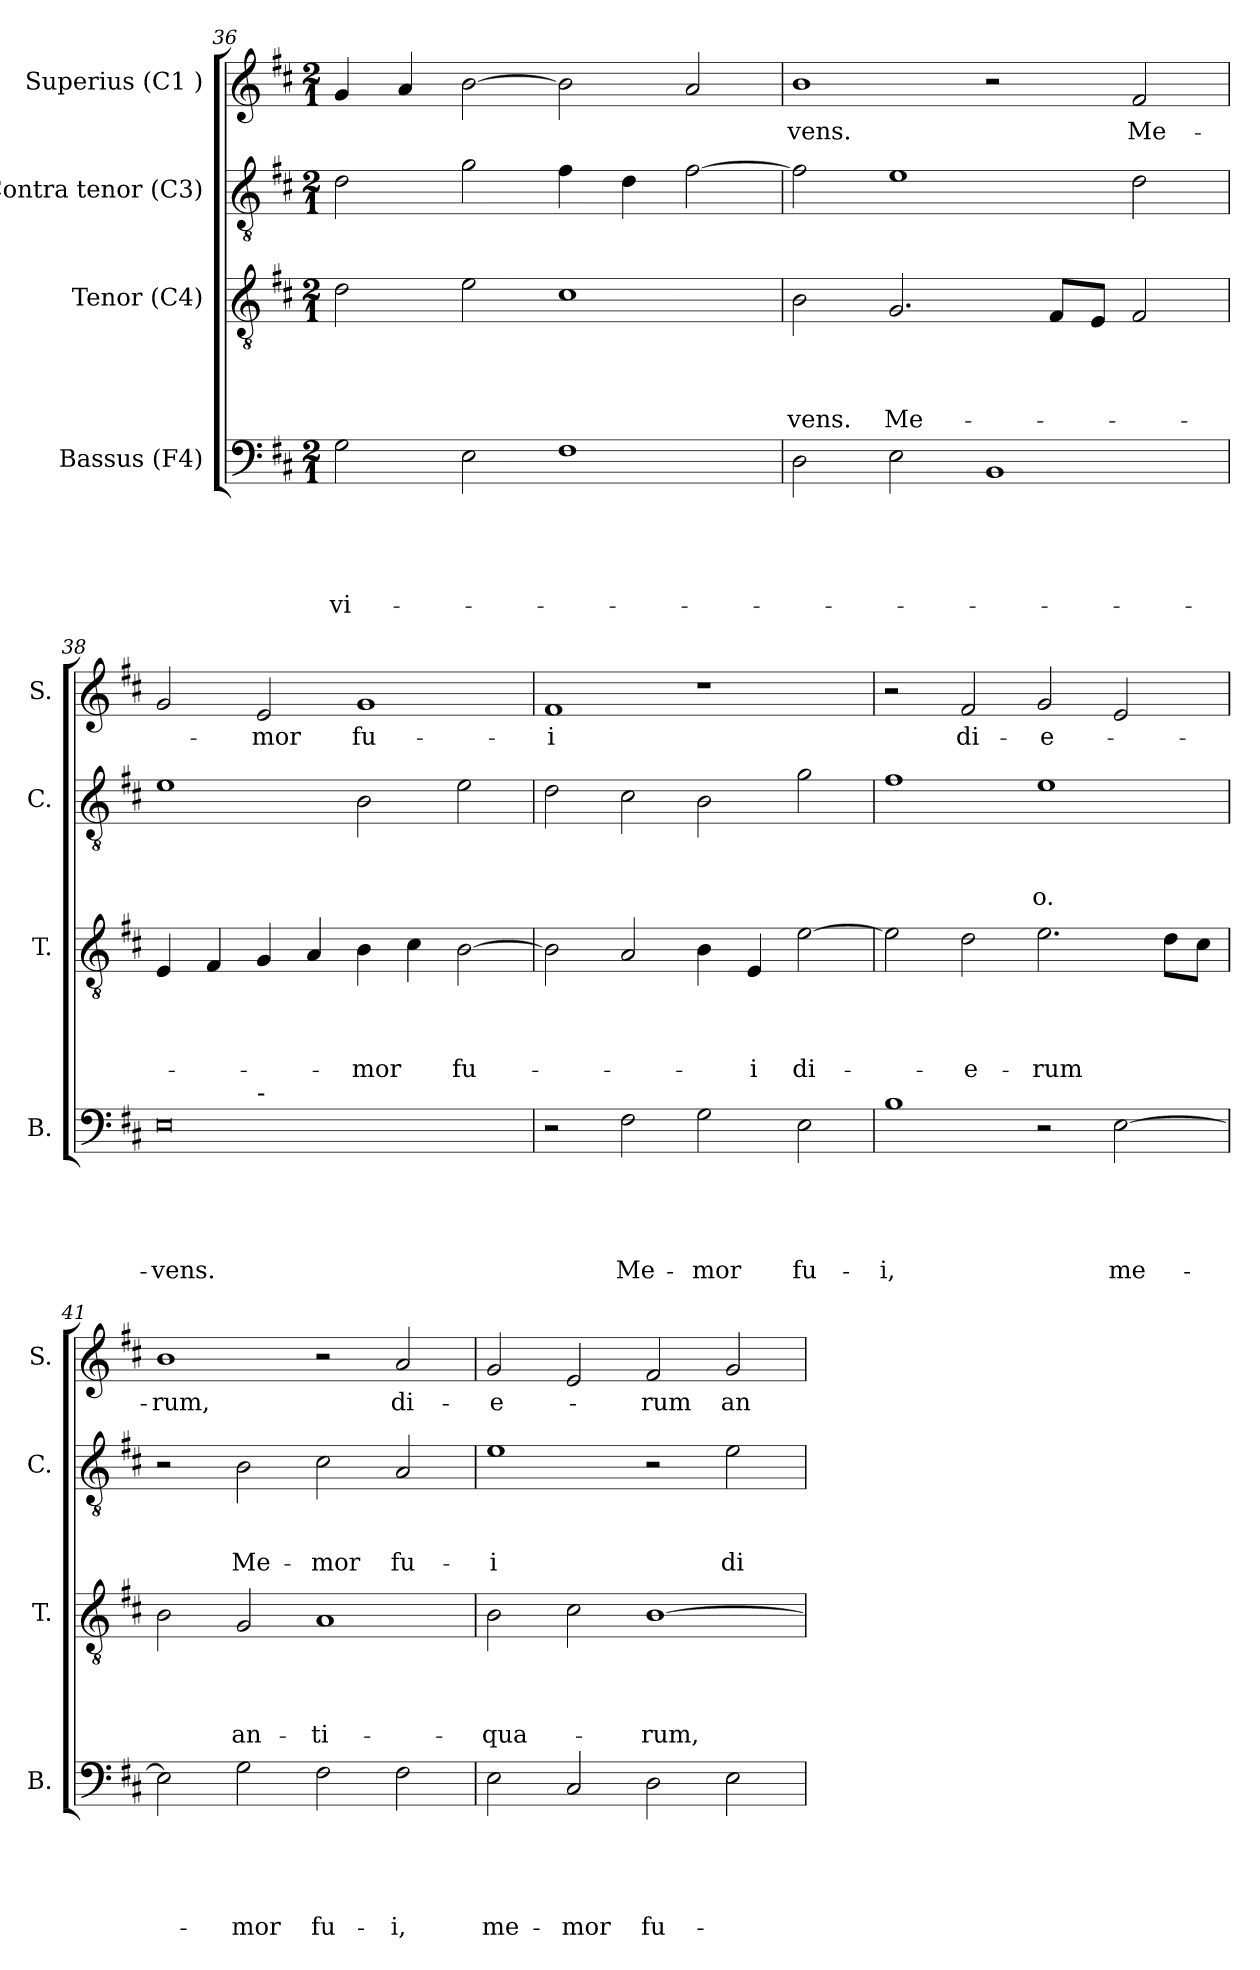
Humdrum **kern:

**kern	**text	**text	**text	**text	**text	**kern	**text	**text	**text	**text	**kern	**text	**text	**text	**kern	**text
*part4	*part4	*part4	*part4	*part4	*part4	*part3	*part3	*part3	*part3	*part3	*part2	*part2	*part2	*part2	*part1	*part1
*staff4	*staff4	*staff4	*staff4	*staff4	*staff4	*staff3	*staff3	*staff3	*staff3	*staff3	*staff2	*staff2	*staff2	*staff2	*staff1	*staff1
*I"Bassus (F4)	*	*	*	*	*	*I"Tenor (C4)	*	*	*	*	*I"Contra tenor (C3)	*	*	*	*I"Superius (C1 )	*
*I'B.	*	*	*	*	*	*I'T.	*	*	*	*	*I'C.	*	*	*	*I'S.	*
*clefF4	*	*	*	*	*	*clefGv2	*	*	*	*	*clefGv2	*	*	*	*clefG2	*
*k[f#c#]	*	*	*	*	*	*k[f#c#]	*	*	*	*	*k[f#c#]	*	*	*	*k[f#c#]	*
*D:	*	*	*	*	*	*D:	*	*	*	*	*D:	*	*	*	*D:	*
*M2/1	*	*	*	*	*	*M2/1	*	*	*	*	*M2/1	*	*	*	*M2/1	*
=36	=36	=36	=36	=36	=36	=36	=36	=36	=36	=36	=36	=36	=36	=36	=36	=36
!	!	!	!	!	!LO:LY:b	!	!	!	!	!	!	!	!	!	!	!
2G\	.	.	.	.	vi-	2d\	.	.	.	.	2d\	.	.	.	4g/	.
.	.	.	.	.	.	.	.	.	.	.	.	.	.	.	4a/	.
2E\	.	.	.	.	.	2e\	.	.	.	.	2g\	.	.	.	[>2b\	.
1F#	.	.	.	.	.	1c#	.	.	.	.	4f#\	.	.	.	2b\]	.
.	.	.	.	.	.	.	.	.	.	.	4d\	.	.	.	.	.
.	.	.	.	.	.	.	.	.	.	.	[>2f#\	.	.	.	2a/	.
=37	=37	=37	=37	=37	=37	=37	=37	=37	=37	=37	=37	=37	=37	=37	=37	=37
!	!	!	!	!	!	!	!	!	!	!LO:LY:b	!	!	!	!	!	!LO:LY:b
2D\	.	.	.	.	.	2B\	.	.	.	-vens.	2f#\]	.	.	.	1b	-vens.
!	!	!	!	!	!	!	!	!	!	!LO:LY:b	!	!	!	!	!	!
2E\	.	.	.	.	.	2.G/	.	.	.	Me-	1e	.	.	.	.	.
1BB	.	.	.	.	.	.	.	.	.	.	.	.	.	.	2r	.
.	.	.	.	.	.	8F#/L	.	.	.	.	.	.	.	.	.	.
.	.	.	.	.	.	8E/J	.	.	.	.	.	.	.	.	.	.
!	!	!	!	!	!	!	!	!	!	!	!	!	!	!	!	!LO:LY:b
.	.	.	.	.	.	2F#/	.	.	.	.	2d\	.	.	.	2f#/	Me-
!!LO:PB:g=z
=38	=38	=38	=38	=38	=38	=38	=38	=38	=38	=38	=38	=38	=38	=38	=38	=38
!	!	!	!	!	!LO:LY:b	!	!	!	!	!	!	!	!	!	!	!
*^	*	*	*	*	*	*	*	*	*	*	*	*	*	*	*	*
0E	2ryy	.	.	.	.	-vens.	4E/	.	.	.	.	1e	.	.	.	2g/	.
.	.	.	.	.	.	.	4F#/	.	.	.	.	.	.	.	.	.	.
!	!LO:TX:a:t=-	!	!	!	!	!	!	!	!	!	!	!	!	!	!	!	!
!	!	!	!	!	!	!	!	!	!	!	!	!	!	!	!	!	!LO:LY:b
.	1.ryy	.	.	.	.	.	4G/	.	.	.	.	.	.	.	.	2e/	-mor
.	.	.	.	.	.	.	4A/	.	.	.	.	.	.	.	.	.	.
!	!	!	!	!	!	!	!	!	!	!	!LO:LY:b	!	!	!	!	!	!LO:LY:b
.	.	.	.	.	.	.	4B\	.	.	.	-mor	2B\	.	.	.	1g	fu-
.	.	.	.	.	.	.	4c#\	.	.	.	.	.	.	.	.	.	.
!	!	!	!	!	!	!	!	!	!	!	!LO:LY:b	!	!	!	!	!	!
.	.	.	.	.	.	.	[>2B\	.	.	.	fu-	2e\	.	.	.	.	.
=39	=39	=39	=39	=39	=39	=39	=39	=39	=39	=39	=39	=39	=39	=39	=39	=39	=39
!	!	!	!	!	!	!	!	!	!	!	!	!	!	!	!	!	!LO:LY:b:rj
*v	*v	*	*	*	*	*	*	*	*	*	*	*	*	*	*	*	*
2r	.	.	.	.	.	2B\]	.	.	.	.	2d\	.	.	.	1f#	-i
!	!	!	!	!	!LO:LY:b	!	!	!	!	!	!	!	!	!	!	!
2F#\	.	.	.	.	Me-	2A/	.	.	.	.	2c#\	.	.	.	.	.
!	!	!	!	!	!LO:LY:b	!	!	!	!	!	!	!	!	!	!	!
2G\	.	.	.	.	-mor	4B\	.	.	.	.	2B\	.	.	.	1r	.
!	!	!	!	!	!	!	!	!	!	!LO:LY:b	!	!	!	!	!	!
.	.	.	.	.	.	4E/	.	.	.	-i	.	.	.	.	.	.
!	!	!	!	!	!LO:LY:b	!	!	!	!	!LO:LY:b	!	!	!	!	!	!
2E\	.	.	.	.	fu-	[>2e\	.	.	.	di-	2g\	.	.	.	.	.
=40	=40	=40	=40	=40	=40	=40	=40	=40	=40	=40	=40	=40	=40	=40	=40	=40
!	!	!	!	!	!LO:LY:b	!	!	!	!	!	!	!	!	!	!	!
1B	.	.	.	.	-i,	2e\]	.	.	.	.	1f#	.	.	.	2r	.
!	!	!	!	!	!	!	!	!	!	!LO:LY:b	!	!	!	!	!	!LO:LY:b
.	.	.	.	.	.	2d\	.	.	.	-e-	.	.	.	.	2f#/	di-
!	!	!	!	!	!	!	!	!	!	!LO:LY:b	!	!	!	!LO:LY:b	!	!LO:LY:b:rj
2r	.	.	.	.	.	2.e\	.	.	.	-rum	1e	.	.	-o.	2g/	-e-
!	!	!	!	!	!LO:LY:b	!	!	!	!	!	!	!	!	!	!	!
[>2E\	.	.	.	.	me-	.	.	.	.	.	.	.	.	.	2e/	.
.	.	.	.	.	.	8d\L	.	.	.	.	.	.	.	.	.	.
.	.	.	.	.	.	8c#\J	.	.	.	.	.	.	.	.	.	.
=41	=41	=41	=41	=41	=41	=41	=41	=41	=41	=41	=41	=41	=41	=41	=41	=41
!	!	!	!	!	!	!	!	!	!	!	!	!	!	!	!	!LO:LY:b
2E\]	.	.	.	.	.	2B\	.	.	.	.	2r	.	.	.	1b	-rum,
!	!	!	!	!	!LO:LY:b	!	!	!	!	!LO:LY:b	!	!	!	!LO:LY:b	!	!
2G\	.	.	.	.	-mor	2G/	.	.	.	an-	2B\	.	.	Me-	.	.
!	!	!	!	!	!LO:LY:b	!	!	!	!	!LO:LY:b	!	!	!	!LO:LY:b:rj	!	!
2F#\	.	.	.	.	fu-	1A	.	.	.	-ti-	2c#\	.	.	-mor	2r	.
!	!	!	!	!	!LO:LY:b	!	!	!	!	!	!	!	!	!LO:LY:b	!	!LO:LY:b
2F#\	.	.	.	.	-i,	.	.	.	.	.	2A/	.	.	fu-	2a/	di-
!!LO:LB:g=z
=42	=42	=42	=42	=42	=42	=42	=42	=42	=42	=42	=42	=42	=42	=42	=42	=42
!	!	!	!	!	!LO:LY:b	!	!	!	!	!LO:LY:b	!	!	!	!LO:LY:b:rj	!	!LO:LY:b:rj
2E\	.	.	.	.	me-	2B\	.	.	.	-qua-	1e	.	.	-i	2g/	-e-
!	!	!	!	!	!LO:LY:b	!	!	!	!	!	!	!	!	!	!	!
2C#/	.	.	.	.	-mor	2c#\	.	.	.	.	.	.	.	.	2e/	.
!	!	!	!	!	!LO:LY:b	!	!	!	!	!LO:LY:b	!	!	!	!	!	!LO:LY:b
2D\	.	.	.	.	fu-	[>1B	.	.	.	-rum,	2r	.	.	.	2f#/	-rum
!	!	!	!	!	!	!	!	!	!	!	!	!	!	!LO:LY:b	!	!LO:LY:b
2E\	.	.	.	.	.	.	.	.	.	.	2e\	.	.	di-	2g/	an-
=	=	=	=	=	=	=	=	=	=	=	=	=	=	=	=	=
*-	*-	*-	*-	*-	*-	*-	*-	*-	*-	*-	*-	*-	*-	*-	*-	*-
